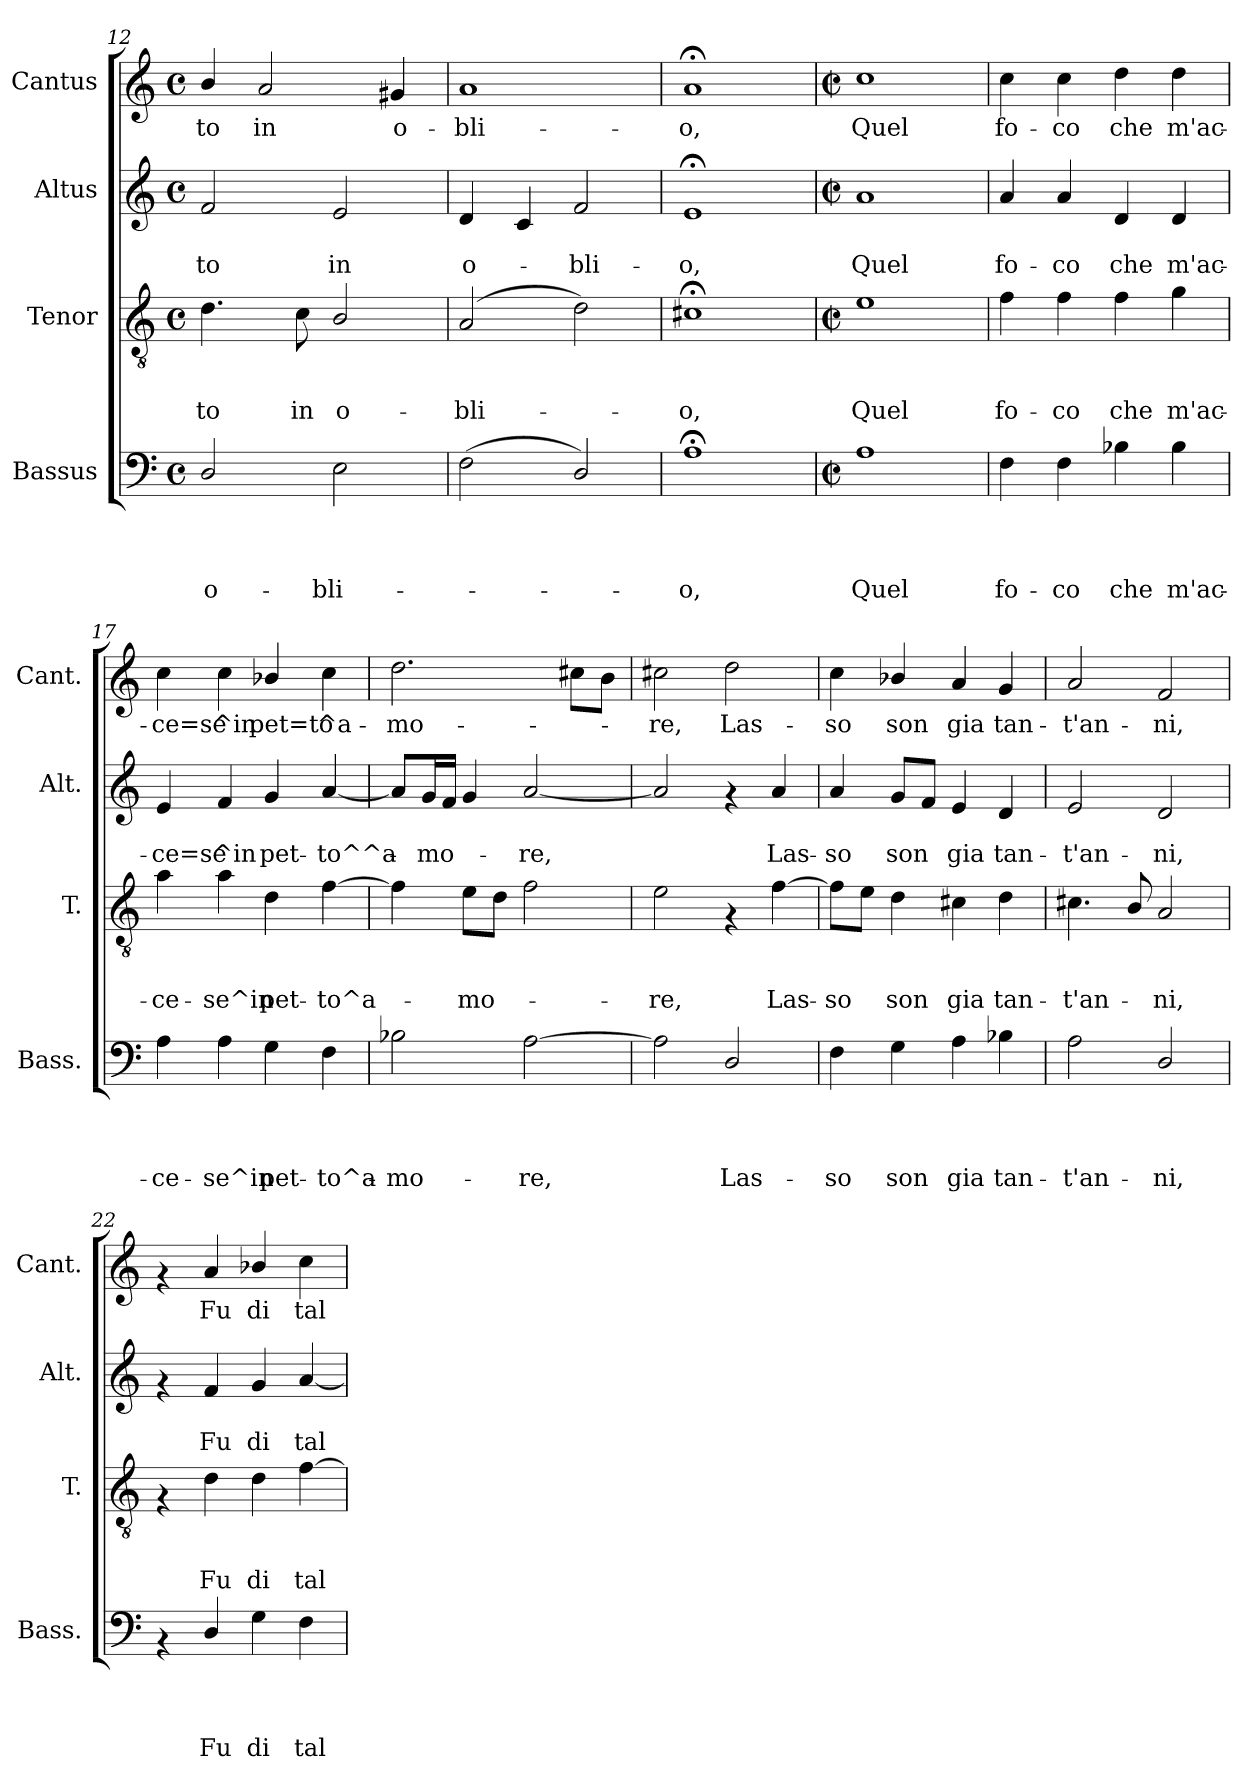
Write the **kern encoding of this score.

**kern	**text	**text	**text	**text	**kern	**text	**text	**text	**kern	**text	**text	**kern	**text
*part4	*part4	*part4	*part4	*part4	*part3	*part3	*part3	*part3	*part2	*part2	*part2	*part1	*part1
*staff4	*staff4	*staff4	*staff4	*staff4	*staff3	*staff3	*staff3	*staff3	*staff2	*staff2	*staff2	*staff1	*staff1
*I"Bassus	*	*	*	*	*I"Tenor	*	*	*	*I"Altus	*	*	*I"Cantus	*
*I'Bass.	*	*	*	*	*I'T.	*	*	*	*I'Alt.	*	*	*I'Cant.	*
*clefF4	*	*	*	*	*clefGv2	*	*	*	*clefG2	*	*	*clefG2	*
*k[]	*	*	*	*	*k[]	*	*	*	*k[]	*	*	*k[]	*
*C:	*	*	*	*	*C:	*	*	*	*C:	*	*	*C:	*
*M4/4	*	*	*	*	*M4/4	*	*	*	*M4/4	*	*	*M4/4	*
*met(c)	*	*	*	*	*met(c)	*	*	*	*met(c)	*	*	*met(c)	*
=12	=12	=12	=12	=12	=12	=12	=12	=12	=12	=12	=12	=12	=12
!	!	!	!	!LO:LY:b	!	!	!	!LO:LY:b	!	!	!LO:LY:b	!	!LO:LY:b
2D/	.	.	.	o-	4.d\	.	.	-to	2f/	.	-to	4b/	-to
!	!	!	!	!	!	!	!	!	!	!	!	!	!LO:LY:b
.	.	.	.	.	.	.	.	.	.	.	.	2a/	in
!	!	!	!	!	!	!	!	!LO:LY:b	!	!	!	!	!
.	.	.	.	.	8c\	.	.	in	.	.	.	.	.
!	!	!	!	!LO:LY:b	!	!	!	!LO:LY:b	!	!	!LO:LY:b	!	!
2E\	.	.	.	-bli-	2B/	.	.	o-	2e/	.	in	.	.
!	!	!	!	!	!	!	!	!	!	!	!	!	!LO:LY:b
.	.	.	.	.	.	.	.	.	.	.	.	4g#X/	o-
=13	=13	=13	=13	=13	=13	=13	=13	=13	=13	=13	=13	=13	=13
!	!	!	!	!	!	!	!	!LO:LY:b	!	!	!LO:LY:b	!	!LO:LY:b
(>2F\	.	.	.	.	(<2A/	.	.	-bli-	4d/	.	o-	1a	-bli-
.	.	.	.	.	.	.	.	.	4c/	.	.	.	.
!	!	!	!	!	!	!	!	!	!	!	!LO:LY:b	!	!
2D/)	.	.	.	.	2d\)	.	.	.	2f/	.	-bli-	.	.
=14	=14	=14	=14	=14	=14	=14	=14	=14	=14	=14	=14	=14	=14
!	!	!	!	!LO:LY:b	!	!	!	!LO:LY:b	!	!	!LO:LY:b	!	!LO:LY:b
1A;	.	.	.	-o,	1c#X;	.	.	-o,	1e;	.	-o,	1a;<	-o,
!!LO:PB:g=z
=15	=15	=15	=15	=15	=15	=15	=15	=15	=15	=15	=15	=15	=15
*M2/2	*	*	*	*	*M2/2	*	*	*	*M2/2	*	*	*M2/2	*
*met(c|)	*	*	*	*	*met(c|)	*	*	*	*met(c|)	*	*	*met(c|)	*
!	!	!	!	!LO:LY:b	!	!	!	!LO:LY:b	!	!	!LO:LY:b	!	!LO:LY:b
1A	.	.	.	Quel	1e	.	.	Quel	1a	.	Quel	1cc	Quel
=16	=16	=16	=16	=16	=16	=16	=16	=16	=16	=16	=16	=16	=16
!	!	!	!	!LO:LY:b	!	!	!	!LO:LY:b	!	!	!LO:LY:b	!	!LO:LY:b
4F\	.	.	.	fo-	4f\	.	.	fo-	4a/	.	fo-	4cc\	fo-
!	!	!	!	!LO:LY:b	!	!	!	!LO:LY:b	!	!	!LO:LY:b	!	!LO:LY:b
4F\	.	.	.	-co	4f\	.	.	-co	4a/	.	-co	4cc\	-co
!	!	!	!	!LO:LY:b	!	!	!	!LO:LY:b	!	!	!LO:LY:b	!	!LO:LY:b
4B-X\	.	.	.	che	4f\	.	.	che	4d/	.	che	4dd\	che
!	!	!	!	!LO:LY:b	!	!	!	!LO:LY:b	!	!	!LO:LY:b	!	!LO:LY:b
4B-\	.	.	.	m'ac-	4g\	.	.	m'ac-	4d/	.	m'ac-	4dd\	m'ac-
=17	=17	=17	=17	=17	=17	=17	=17	=17	=17	=17	=17	=17	=17
!	!	!	!	!LO:LY:b	!	!	!	!LO:LY:b	!	!	!LO:LY:b	!	!LO:LY:b
4A\	.	.	.	-ce-	4a\	.	.	-ce-	4e/	.	-ce=se	4cc\	-ce=se
!	!	!	!	!LO:LY:b	!	!	!	!LO:LY:b	!	!	!LO:LY:b	!	!LO:LY:b
4A\	.	.	.	-se^in	4a\	.	.	-se^in	4f/	.	^in	4cc\	^in
!	!	!	!	!LO:LY:b	!	!	!	!LO:LY:b	!	!	!LO:LY:b	!	!LO:LY:b
4G\	.	.	.	pet-	4d\	.	.	pet-	4g/	.	pet-	4b-X/	pet=to
!	!	!	!	!LO:LY:b	!	!	!	!LO:LY:b	!	!	!LO:LY:b	!	!LO:LY:b
4F\	.	.	.	-to^a-	[>4f\	.	.	-to^a-	[<4a/	.	-to^^a-	4cc\	^a-
=18	=18	=18	=18	=18	=18	=18	=18	=18	=18	=18	=18	=18	=18
!	!	!	!	!LO:LY:b	!	!	!	!	!	!	!	!	!LO:LY:b
2B-X\	.	.	.	-mo-	4f\]	.	.	.	8a/L]	.	.	2.dd\	-mo-
!	!	!	!	!	!	!	!	!	!	!	!LO:LY:b	!	!
.	.	.	.	.	.	.	.	.	16g/L	.	-mo-	.	.
.	.	.	.	.	.	.	.	.	16f/JJ	.	.	.	.
!	!	!	!	!	!	!	!	!LO:LY:b	!	!	!	!	!
.	.	.	.	.	8e\L	.	.	-mo-	4g/	.	.	.	.
.	.	.	.	.	8d\J	.	.	.	.	.	.	.	.
!	!	!	!	!LO:LY:b	!	!	!	!	!	!	!LO:LY:b	!	!
[>2A\	.	.	.	-re,	2f\	.	.	.	[<2a/	.	-re,	.	.
.	.	.	.	.	.	.	.	.	.	.	.	8cc#X\L	.
.	.	.	.	.	.	.	.	.	.	.	.	8b\J	.
=19	=19	=19	=19	=19	=19	=19	=19	=19	=19	=19	=19	=19	=19
!	!	!	!	!	!	!	!	!LO:LY:b	!	!	!	!	!LO:LY:b
2A\]	.	.	.	.	2e\	.	.	-re,	2a/]	.	.	2cc#X\	-re,
!	!	!	!	!LO:LY:b	!	!	!	!	!	!	!	!	!LO:LY:b
2D/	.	.	.	Las-	4rF	.	.	.	4rf	.	.	2dd\	Las-
!	!	!	!	!	!	!	!	!LO:LY:b	!	!	!LO:LY:b	!	!
.	.	.	.	.	[>4f\	.	.	Las-	4a/	.	Las-	.	.
=20	=20	=20	=20	=20	=20	=20	=20	=20	=20	=20	=20	=20	=20
!	!	!	!	!LO:LY:b	!	!	!	!LO:LY:b	!	!	!LO:LY:b	!	!LO:LY:b
4F\	.	.	.	-so	8f\L]	.	.	-so	4a/	.	-so	4cc\	-so
.	.	.	.	.	8e\J	.	.	.	.	.	.	.	.
!	!	!	!	!LO:LY:b	!	!	!	!LO:LY:b	!	!	!LO:LY:b	!	!LO:LY:b
4G\	.	.	.	son	4d\	.	.	son	8g/L	.	son	4b-X/	son
.	.	.	.	.	.	.	.	.	8f/J	.	.	.	.
!	!	!	!	!LO:LY:b	!	!	!	!LO:LY:b	!	!	!LO:LY:b	!	!LO:LY:b
4A\	.	.	.	gia	4c#X\	.	.	gia	4e/	.	gia	4a/	gia
!	!	!	!	!LO:LY:b	!	!	!	!LO:LY:b	!	!	!LO:LY:b	!	!LO:LY:b
4B-X\	.	.	.	tan-	4d\	.	.	tan-	4d/	.	tan-	4g/	tan-
=21	=21	=21	=21	=21	=21	=21	=21	=21	=21	=21	=21	=21	=21
!	!	!	!	!LO:LY:b	!	!	!	!LO:LY:b	!	!	!LO:LY:b	!	!LO:LY:b
2A\	.	.	.	-t'an-	4.c#X\	.	.	-t'an-	2e/	.	-t'an-	2a/	-t'an-
.	.	.	.	.	8B/	.	.	.	.	.	.	.	.
!	!	!	!	!LO:LY:b	!	!	!	!LO:LY:b	!	!	!LO:LY:b	!	!LO:LY:b
2D/	.	.	.	-ni,	2A/	.	.	-ni,	2d/	.	-ni,	2f/	-ni,
!!LO:PB:g=z
=22	=22	=22	=22	=22	=22	=22	=22	=22	=22	=22	=22	=22	=22
4rAA	.	.	.	.	4rF	.	.	.	4rf	.	.	4rf	.
!	!	!	!	!LO:LY:b	!	!	!	!LO:LY:b	!	!	!LO:LY:b	!	!LO:LY:b
4D/	.	.	.	Fu	4d\	.	.	Fu	4f/	.	Fu	4a/	Fu
!	!	!	!	!LO:LY:b	!	!	!	!LO:LY:b	!	!	!LO:LY:b	!	!LO:LY:b
4G\	.	.	.	di	4d\	.	.	di	4g/	.	di	4b-X/	di
!	!	!	!	!LO:LY:b	!	!	!	!LO:LY:b	!	!	!LO:LY:b	!	!LO:LY:b
4F\	.	.	.	tal	[>4f\	.	.	tal	[<4a/	.	tal	4cc\	tal
=	=	=	=	=	=	=	=	=	=	=	=	=	=
*-	*-	*-	*-	*-	*-	*-	*-	*-	*-	*-	*-	*-	*-
